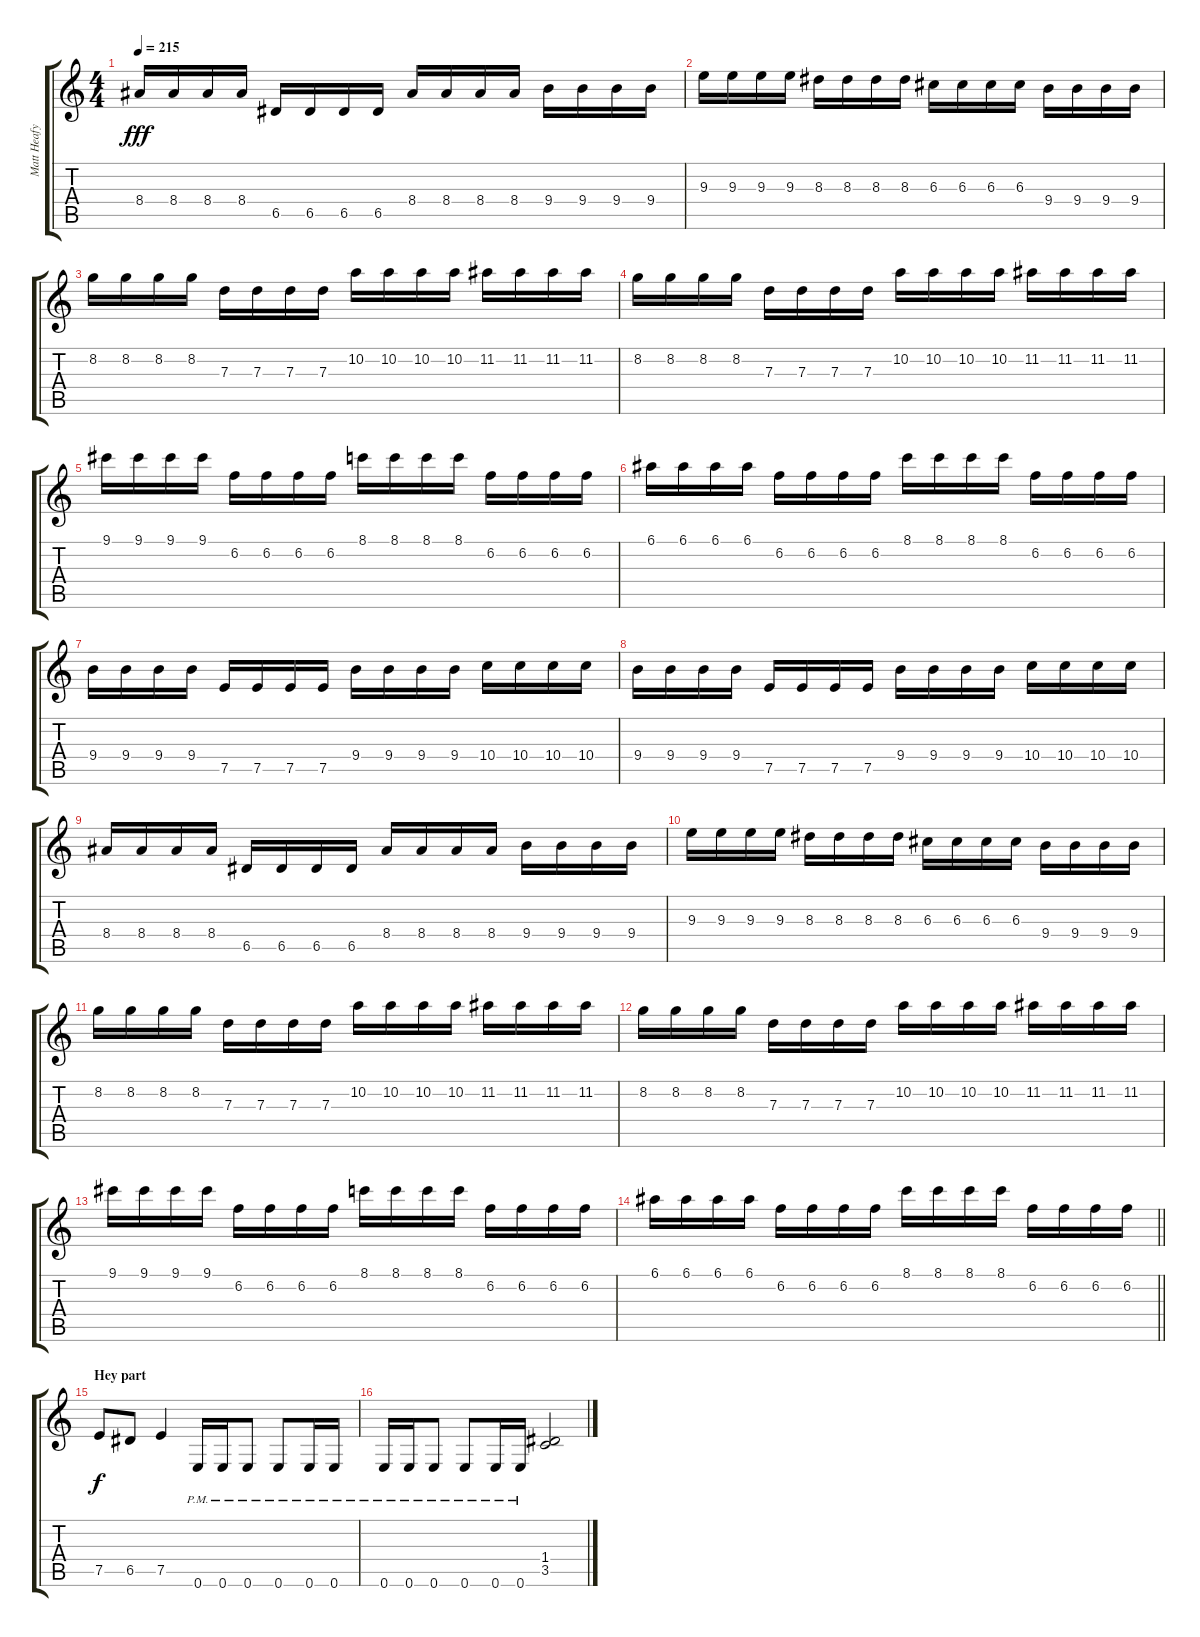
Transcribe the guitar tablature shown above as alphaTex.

\track ("Matt Heafy (Trivium)" "Matt Heafy") {instrument distortionguitar}
\staff {score tabs}
\tuning (E4 B3 G3 D3 A2 E2) {hide}
\ts (4 4)
\tempo 215
\clef g2
\ks c
8.4.16{dy fff} 8.4.16 8.4.16 8.4.16 6.5.16 6.5.16 6.5.16 6.5.16 8.4.16 8.4.16 8.4.16 8.4.16 9.4.16 9.4.16 9.4.16 9.4.16 |
9.3.16 9.3.16 9.3.16 9.3.16 8.3.16 8.3.16 8.3.16 8.3.16 6.3.16 6.3.16 6.3.16 6.3.16 9.4.16 9.4.16 9.4.16 9.4.16 |
8.2.16 8.2.16 8.2.16 8.2.16 7.3.16 7.3.16 7.3.16 7.3.16 10.2.16 10.2.16 10.2.16 10.2.16 11.2.16 11.2.16 11.2.16 11.2.16 |
8.2.16 8.2.16 8.2.16 8.2.16 7.3.16 7.3.16 7.3.16 7.3.16 10.2.16 10.2.16 10.2.16 10.2.16 11.2.16 11.2.16 11.2.16 11.2.16 |
9.1.16 9.1.16 9.1.16 9.1.16 6.2.16 6.2.16 6.2.16 6.2.16 8.1.16 8.1.16 8.1.16 8.1.16 6.2.16 6.2.16 6.2.16 6.2.16 |
6.1.16 6.1.16 6.1.16 6.1.16 6.2.16 6.2.16 6.2.16 6.2.16 8.1.16 8.1.16 8.1.16 8.1.16 6.2.16 6.2.16 6.2.16 6.2.16 |
9.4.16 9.4.16 9.4.16 9.4.16 7.5.16 7.5.16 7.5.16 7.5.16 9.4.16 9.4.16 9.4.16 9.4.16 10.4.16 10.4.16 10.4.16 10.4.16 |
9.4.16 9.4.16 9.4.16 9.4.16 7.5.16 7.5.16 7.5.16 7.5.16 9.4.16 9.4.16 9.4.16 9.4.16 10.4.16 10.4.16 10.4.16 10.4.16 |
8.4.16 8.4.16 8.4.16 8.4.16 6.5.16 6.5.16 6.5.16 6.5.16 8.4.16 8.4.16 8.4.16 8.4.16 9.4.16 9.4.16 9.4.16 9.4.16 |
9.3.16 9.3.16 9.3.16 9.3.16 8.3.16 8.3.16 8.3.16 8.3.16 6.3.16 6.3.16 6.3.16 6.3.16 9.4.16 9.4.16 9.4.16 9.4.16 |
8.2.16 8.2.16 8.2.16 8.2.16 7.3.16 7.3.16 7.3.16 7.3.16 10.2.16 10.2.16 10.2.16 10.2.16 11.2.16 11.2.16 11.2.16 11.2.16 |
8.2.16 8.2.16 8.2.16 8.2.16 7.3.16 7.3.16 7.3.16 7.3.16 10.2.16 10.2.16 10.2.16 10.2.16 11.2.16 11.2.16 11.2.16 11.2.16 |
9.1.16 9.1.16 9.1.16 9.1.16 6.2.16 6.2.16 6.2.16 6.2.16 8.1.16 8.1.16 8.1.16 8.1.16 6.2.16 6.2.16 6.2.16 6.2.16 |
\barLineRight lightlight
6.1.16 6.1.16 6.1.16 6.1.16 6.2.16 6.2.16 6.2.16 6.2.16 8.1.16 8.1.16 8.1.16 8.1.16 6.2.16 6.2.16 6.2.16 6.2.16 |
\section ("" "Hey part")
7.5.8{dy f volume 13} 6.5.8 7.5.4 0.6{pm}.16 0.6{pm}.16 0.6{pm}.8 0.6{pm}.8 0.6{pm}.16 0.6{pm}.16 |
0.6{pm}.16 0.6{pm}.16 0.6{pm}.8 0.6{pm}.8 0.6{pm}.16 0.6{pm}.16 (1.4 3.5).2
